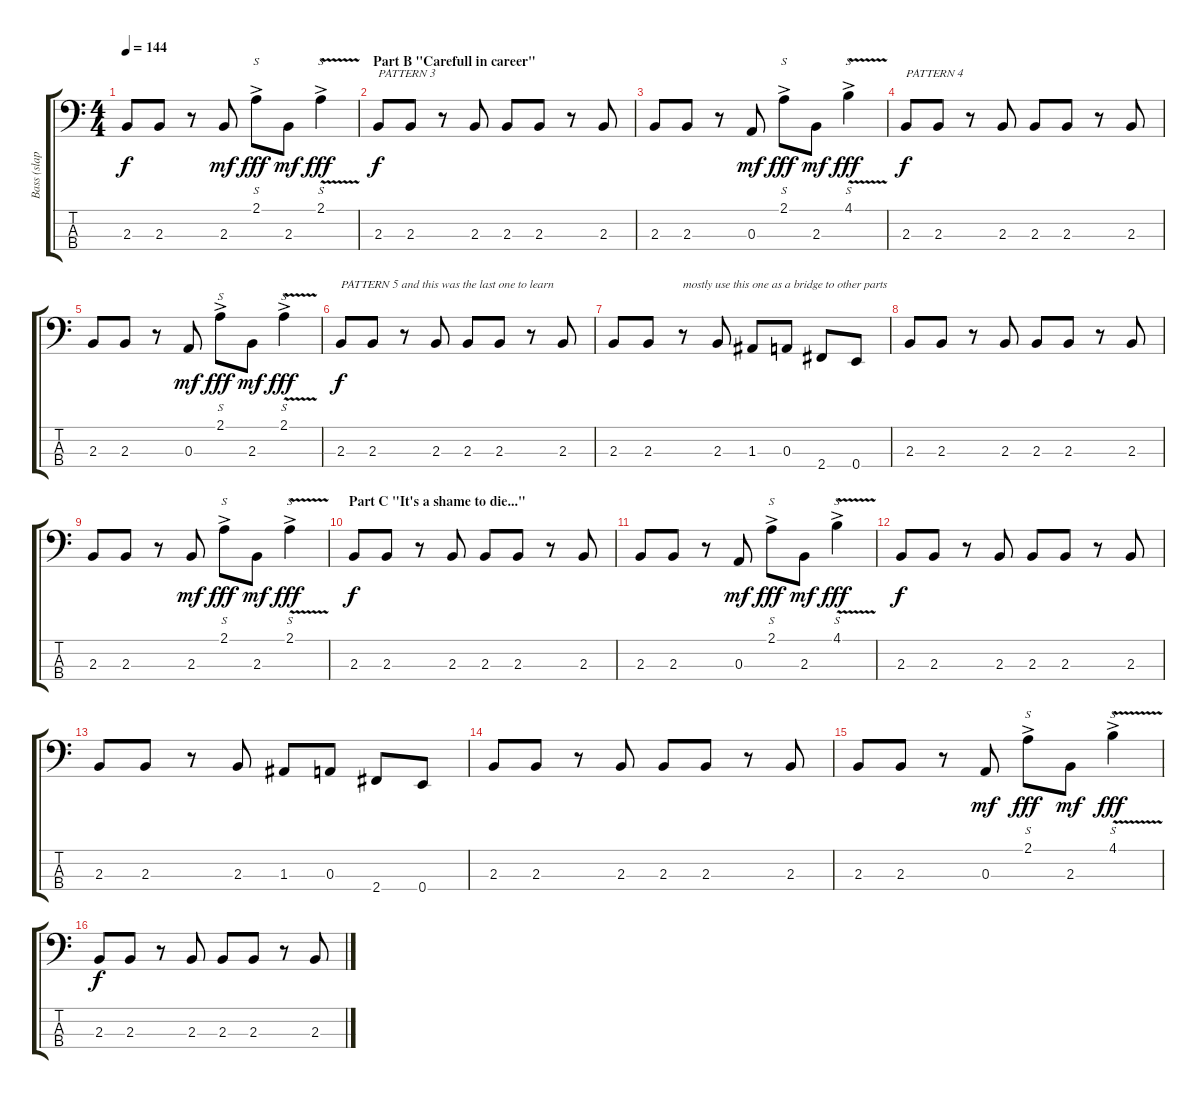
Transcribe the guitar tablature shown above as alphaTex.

\track ("Bass (slap sometimes)" "Bass (slap") {instrument electricbassfinger}
\staff {score tabs}
\tuning (G2 D2 A1 E1) {hide}
\ts (4 4)
\tempo 144
\clef f4
\ks c
2.3.8{dy f} 2.3.8 r.8 2.3.8{dy mf} 2.1{ac}.8{s dy fff instrument slapbass1} 2.3.8{dy mf instrument electricbassfinger} 2.1{v ac}.4{s dy fff instrument slapbass1} |
\section ("" "Part B \"Carefull in career\"")
2.3.8{txt "PATTERN 3" dy f instrument electricbassfinger} 2.3.8 r.8 2.3.8 2.3.8 2.3.8 r.8 2.3.8 |
2.3.8 2.3.8 r.8 0.3.8{dy mf} 2.1{ac}.8{s dy fff instrument slapbass1} 2.3.8{dy mf instrument electricbassfinger} 4.1{v ac}.4{s dy fff instrument slapbass1} |
2.3.8{txt "PATTERN 4" dy f instrument electricbassfinger} 2.3.8 r.8 2.3.8 2.3.8 2.3.8 r.8 2.3.8 |
2.3.8 2.3.8 r.8 0.3.8{dy mf} 2.1{ac}.8{s dy fff instrument slapbass1} 2.3.8{dy mf instrument electricbassfinger} 2.1{v ac}.4{s dy fff instrument slapbass1} |
2.3.8{txt "PATTERN 5 and this was the last one to learn" dy f instrument electricbassfinger} 2.3.8 r.8 2.3.8 2.3.8 2.3.8 r.8 2.3.8 |
2.3.8 2.3.8 r.8{txt "mostly use this one as a bridge to other parts"} 2.3.8 1.3.8 0.3.8 2.4.8 0.4.8 |
2.3.8{instrument electricbassfinger} 2.3.8 r.8 2.3.8 2.3.8 2.3.8 r.8 2.3.8 |
2.3.8 2.3.8 r.8 2.3.8{dy mf} 2.1{ac}.8{s dy fff instrument slapbass1} 2.3.8{dy mf instrument electricbassfinger} 2.1{v ac}.4{s dy fff instrument slapbass1} |
\section ("" "Part C \"It's a shame to die...\"")
2.3.8{dy f instrument electricbassfinger} 2.3.8 r.8 2.3.8 2.3.8 2.3.8 r.8 2.3.8 |
2.3.8 2.3.8 r.8 0.3.8{dy mf} 2.1{ac}.8{s dy fff instrument slapbass1} 2.3.8{dy mf instrument electricbassfinger} 4.1{v ac}.4{s dy fff instrument slapbass1} |
2.3.8{dy f instrument electricbassfinger} 2.3.8 r.8 2.3.8 2.3.8 2.3.8 r.8 2.3.8 |
2.3.8 2.3.8 r.8 2.3.8 1.3.8 0.3.8 2.4.8 0.4.8 |
2.3.8{instrument electricbassfinger} 2.3.8 r.8 2.3.8 2.3.8 2.3.8 r.8 2.3.8 |
2.3.8 2.3.8 r.8 0.3.8{dy mf} 2.1{ac}.8{s dy fff instrument slapbass1} 2.3.8{dy mf instrument electricbassfinger} 4.1{v ac}.4{s dy fff instrument slapbass1} |
2.3.8{dy f instrument electricbassfinger} 2.3.8 r.8 2.3.8 2.3.8 2.3.8 r.8 2.3.8
